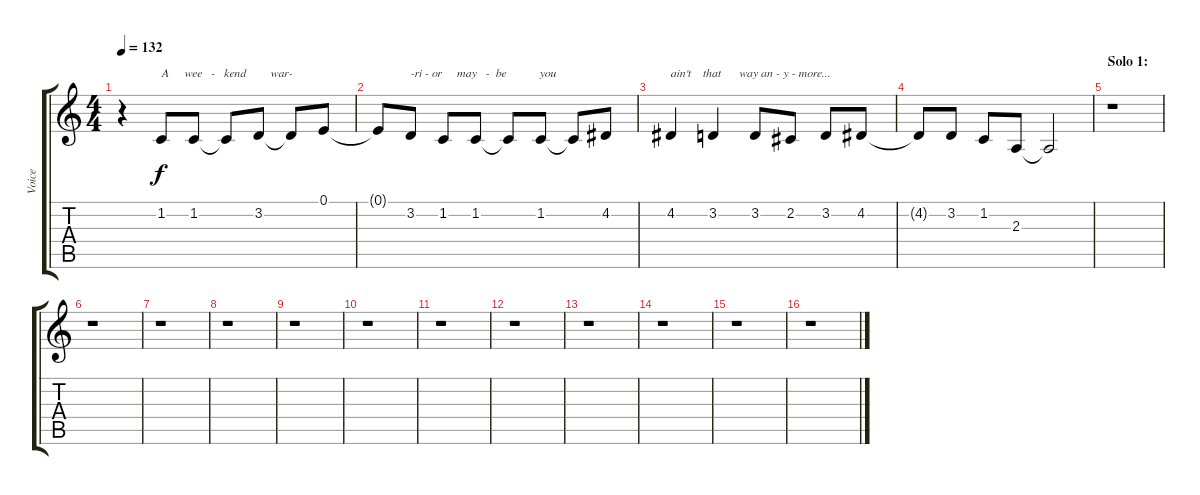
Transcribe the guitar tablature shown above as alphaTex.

\track ("Voice" "Voice") {instrument violin}
\staff {score tabs}
\tuning (E4 B3 G3 D3 A2 E2) {hide}
\ts (4 4)
\tempo 132
\clef g2
\ks c
r.4{dy f} 1.2.8{txt "A     wee   -   kend        war-"} 1.2.8 1.2{t}.8 3.2.8 3.2{t}.8 0.1.8 |
0.1{t}.8 3.2.8{txt "-ri - or     may   -  be           you"} 1.2.8 1.2.8 1.2{t}.8 1.2.8 1.2{t}.8 4.2.8 |
4.2.4{txt "ain't    that      way an - y - more..."} 3.2.4 3.2.8 2.2.8 3.2.8 4.2.8 |
4.2{t}.8 3.2.8 1.2.8 2.3.8 2.3{t}.2 |
\section ("" "Solo 1:")
r.1 |
r.1 |
r.1 |
r.1 |
r.1 |
r.1 |
r.1 |
r.1 |
r.1 |
r.1 |
r.1 |
r.1
